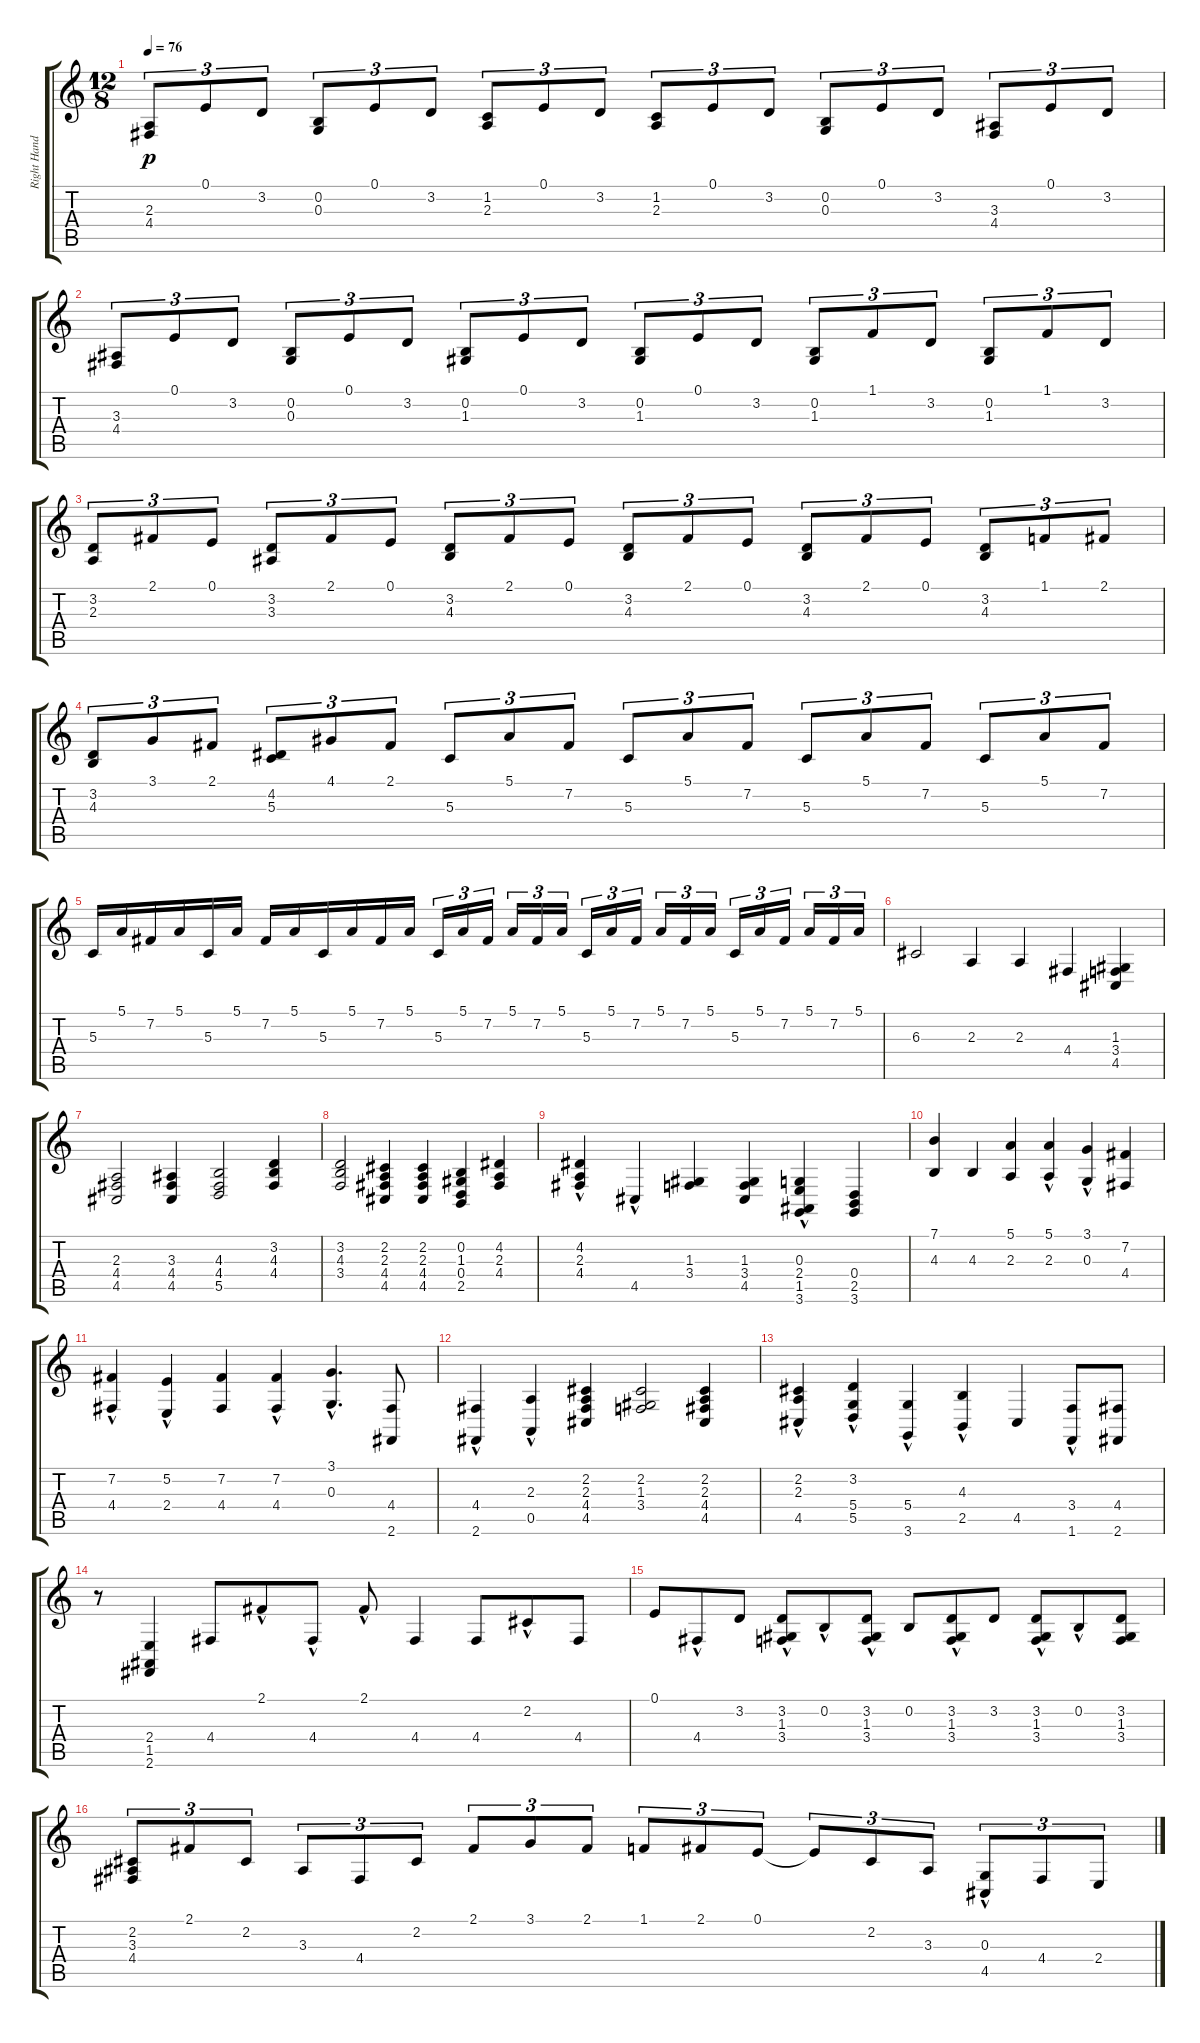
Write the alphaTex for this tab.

\track ("Right Hand" "Right Hand") {instrument acousticgrandpiano}
\staff {score tabs}
\tuning (E4 B3 G3 D3 A2 E2) {hide}
\ts (12 8)
\tempo 76
\clef g2
\ks c
(2.3 4.4).8{tu (3 2) dy p} 0.1.8{tu (3 2)} 3.2.8{tu (3 2)} (0.2 0.3).8{tu (3 2)} 0.1.8{tu (3 2)} 3.2.8{tu (3 2)} (1.2 2.3).8{tu (3 2)} 0.1.8{tu (3 2)} 3.2.8{tu (3 2)} (1.2 2.3).8{tu (3 2)} 0.1.8{tu (3 2)} 3.2.8{tu (3 2)} (0.2 0.3).8{tu (3 2)} 0.1.8{tu (3 2)} 3.2.8{tu (3 2)} (3.3 4.4).8{tu (3 2)} 0.1.8{tu (3 2)} 3.2.8{tu (3 2)} |
(3.3 4.4).8{tu (3 2)} 0.1.8{tu (3 2)} 3.2.8{tu (3 2)} (0.2 0.3).8{tu (3 2)} 0.1.8{tu (3 2)} 3.2.8{tu (3 2)} (0.2 1.3).8{tu (3 2)} 0.1.8{tu (3 2)} 3.2.8{tu (3 2)} (0.2 1.3).8{tu (3 2)} 0.1.8{tu (3 2)} 3.2.8{tu (3 2)} (0.2 1.3).8{tu (3 2)} 1.1.8{tu (3 2)} 3.2.8{tu (3 2)} (0.2 1.3).8{tu (3 2)} 1.1.8{tu (3 2)} 3.2.8{tu (3 2)} |
(3.2 2.3).8{tu (3 2)} 2.1.8{tu (3 2)} 0.1.8{tu (3 2)} (3.2 3.3).8{tu (3 2)} 2.1.8{tu (3 2)} 0.1.8{tu (3 2)} (3.2 4.3).8{tu (3 2)} 2.1.8{tu (3 2)} 0.1.8{tu (3 2)} (3.2 4.3).8{tu (3 2)} 2.1.8{tu (3 2)} 0.1.8{tu (3 2)} (3.2 4.3).8{tu (3 2)} 2.1.8{tu (3 2)} 0.1.8{tu (3 2)} (3.2 4.3).8{tu (3 2)} 1.1.8{tu (3 2)} 2.1.8{tu (3 2)} |
(3.2 4.3).8{tu (3 2)} 3.1.8{tu (3 2)} 2.1.8{tu (3 2)} (4.2 5.3).8{tu (3 2)} 4.1.8{tu (3 2)} 2.1.8{tu (3 2)} 5.3.8{tu (3 2)} 5.1.8{tu (3 2)} 7.2.8{tu (3 2)} 5.3.8{tu (3 2)} 5.1.8{tu (3 2)} 7.2.8{tu (3 2)} 5.3.8{tu (3 2)} 5.1.8{tu (3 2)} 7.2.8{tu (3 2)} 5.3.8{tu (3 2)} 5.1.8{tu (3 2)} 7.2.8{tu (3 2)} |
5.3.16 5.1.16 7.2.16 5.1.16 5.3.16 5.1.16 7.2.16 5.1.16 5.3.16 5.1.16 7.2.16 5.1.16 5.3.16{tu (3 2)} 5.1.16{tu (3 2)} 7.2.16{tu (3 2)} 5.1.16{tu (3 2)} 7.2.16{tu (3 2)} 5.1.16{tu (3 2)} 5.3.16{tu (3 2)} 5.1.16{tu (3 2)} 7.2.16{tu (3 2)} 5.1.16{tu (3 2)} 7.2.16{tu (3 2)} 5.1.16{tu (3 2)} 5.3.16{tu (3 2)} 5.1.16{tu (3 2)} 7.2.16{tu (3 2)} 5.1.16{tu (3 2)} 7.2.16{tu (3 2)} 5.1.16{tu (3 2)} |
6.3.2 2.3.4 2.3.4 4.4.4 (1.3 3.4 4.5).4 |
(2.3 4.4 4.5).2 (3.3 4.4 4.5).4 (4.3 4.4 5.5).2 (3.2 4.3 4.4).4 |
(3.2 4.3 3.4).2 (2.2 2.3 4.4 4.5).4 (2.2 2.3 4.4 4.5).4 (0.2 1.3 0.4 2.5).4 (4.2 2.3 4.4).4 |
(4.2 2.3{hac} 4.4{hac}).4 4.5{hac}.4 (1.3 3.4).4 (1.3 3.4 4.5).4 (0.3{hac} 2.4{hac} 1.5{hac} 3.6{hac}).4 (0.4 2.5 3.6).4 |
(7.1 4.3).4 4.3.4 (5.1 2.3).4 (5.1 2.3{hac}).4 (3.1 0.3{hac}).4 (7.2 4.4).4 |
(7.2 4.4{hac}).4 (5.2 2.4{hac}).4 (7.2 4.4).4 (7.2 4.4{hac}).4 (3.1{hac} 0.3{hac}).4{d} (4.4 2.6).8 |
(4.4 2.6{hac}).4 (2.3 0.5{hac}).4 (2.2 2.3 4.4 4.5).4 (2.2 1.3 3.4).2 (2.2 2.3 4.4 4.5).4 |
(2.2 2.3{hac} 4.5{hac}).4 (3.2 5.4{hac} 5.5{hac}).4 (5.4 3.6{hac}).4 (4.3 2.5{hac}).4 4.5.4 (3.4 1.6{hac}).8 (4.4 2.6).8 |
r.8 (2.4 1.5 2.6).4 4.4.8 2.1{hac}.8 4.4{hac}.8 2.1{hac}.8 4.4.4 4.4.8 2.2{hac}.8 4.4.8 |
0.1.8 4.4{hac}.8 3.2.8 (3.2 1.3{hac} 3.4{hac}).8 0.2{hac}.8 (3.2 1.3{hac} 3.4{hac}).8 0.2.8 (3.2 1.3{hac} 3.4{hac}).8 3.2.8 (3.2 1.3{hac} 3.4{hac}).8 0.2{hac}.8 (3.2 1.3 3.4).8 |
(2.2 3.3 4.4).8{tu (3 2)} 2.1.8{tu (3 2)} 2.2.8{tu (3 2)} 3.3.8{tu (3 2)} 4.4.8{tu (3 2)} 2.2.8{tu (3 2)} 2.1.8{tu (3 2)} 3.1.8{tu (3 2)} 2.1.8{tu (3 2)} 1.1.8{tu (3 2)} 2.1.8{tu (3 2)} 0.1.8{tu (3 2)} 0.1{t}.8{tu (3 2)} 2.2.8{tu (3 2)} 3.3.8{tu (3 2)} (0.3 4.5{hac}).8{tu (3 2)} 4.4.8{tu (3 2)} 2.4.8{tu (3 2)}
